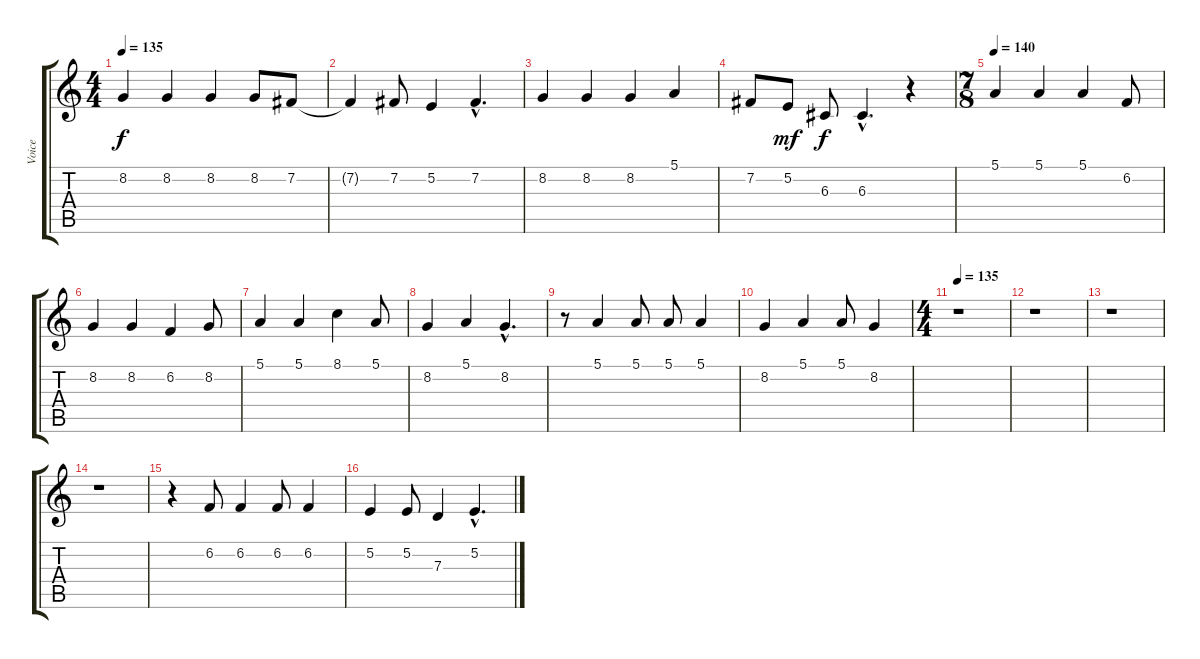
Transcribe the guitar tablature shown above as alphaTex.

\track ("Voice" "Voice") {instrument flute}
\staff {score tabs}
\tuning (E4 B3 G3 D3 A2 E2) {hide}
\ts (4 4)
\tempo 135
\clef g2
\ks c
8.2.4{dy f} 8.2.4 8.2.4 8.2.8 7.2.8 |
7.2{t}.4 7.2.8 5.2.4 7.2{hac}.4{d} |
8.2.4 8.2.4 8.2.4 5.1.4 |
7.2.8 5.2.8{dy mf} 6.3.8{dy f} 6.3{hac}.4{d} r.4 |
\ts (7 8)
\tempo 140
5.1.4 5.1.4 5.1.4 6.2.8 |
8.2.4 8.2.4 6.2.4 8.2.8 |
5.1.4 5.1.4 8.1.4 5.1.8 |
8.2.4 5.1.4 8.2{hac}.4{d} |
r.8 5.1.4 5.1.8 5.1.8 5.1.4 |
8.2.4 5.1.4 5.1.8 8.2.4 |
\ts (4 4)
\tempo 135
r.1 |
r.1 |
r.1 |
r.1 |
r.4 6.2.8 6.2.4 6.2.8 6.2.4 |
5.2.4 5.2.8 7.3.4 5.2{hac}.4{d}
